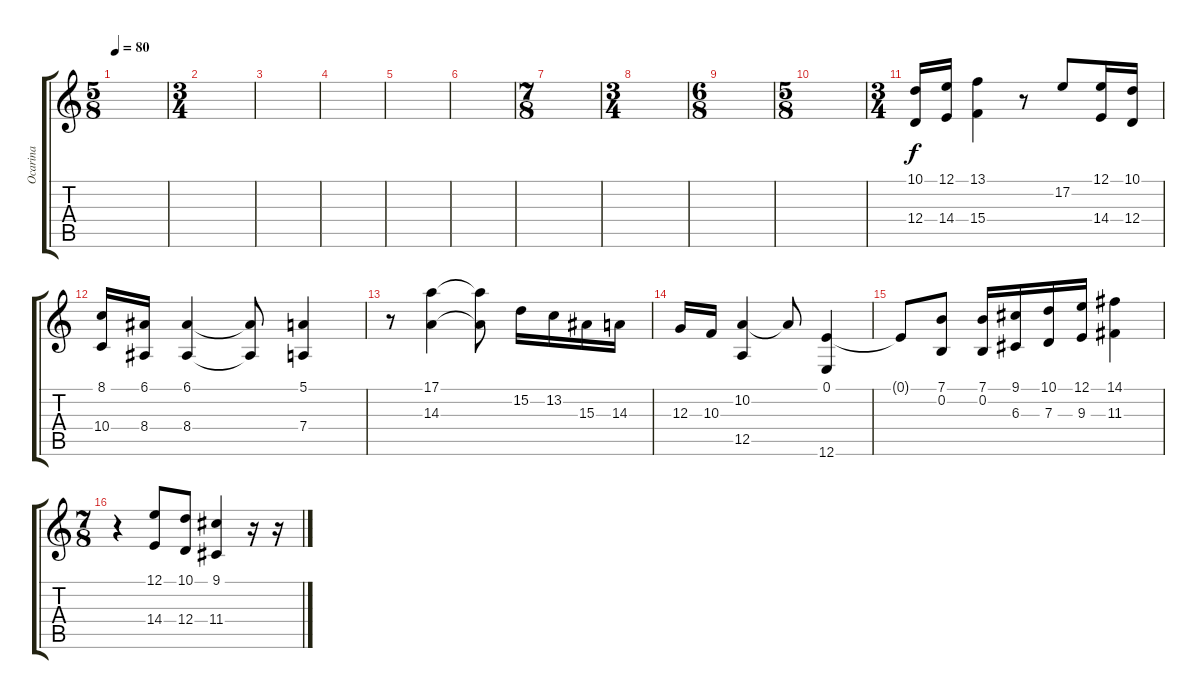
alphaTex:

\track ("Ocarina" "Ocarina") {instrument ocarina}
\staff {score tabs}
\tuning (E4 B3 G3 D3 A2 E2) {hide}
\ts (5 8)
\tempo 80
\clef g2
\ks c
|
\ts (3 4)
|
|
|
|
|
\ts (7 8)
|
\ts (3 4)
|
\ts (6 8)
|
\ts (5 8)
|
\ts (3 4)
(10.1 12.4).16 (12.1 14.4).16 (13.1 15.4).4 r.8 17.2.8 (12.1 14.4).16 (10.1 12.4).16 |
(8.1 10.4).16 (6.1 8.4).16 (6.1 8.4).4 (6.1{t} 8.4{t}).8 (5.1 7.4).4 |
r.8 (17.1 14.3).4 (17.1{t} 14.3{t}).8 15.2.16 13.2.16 15.3.16 14.3.16 |
12.3.16 10.3.16 (10.2 12.5).4 10.2{t}.8 (0.1 12.6).4 |
0.1{t}.8 (7.1 0.2).8 (7.1 0.2).16 (9.1 6.3).16 (10.1 7.3).16 (12.1 9.3).16 (14.1 11.3).4 |
\ts (7 8)
r.4 (12.1 14.4).8 (10.1 12.4).8 (9.1 11.4).4 r.16 r.16
